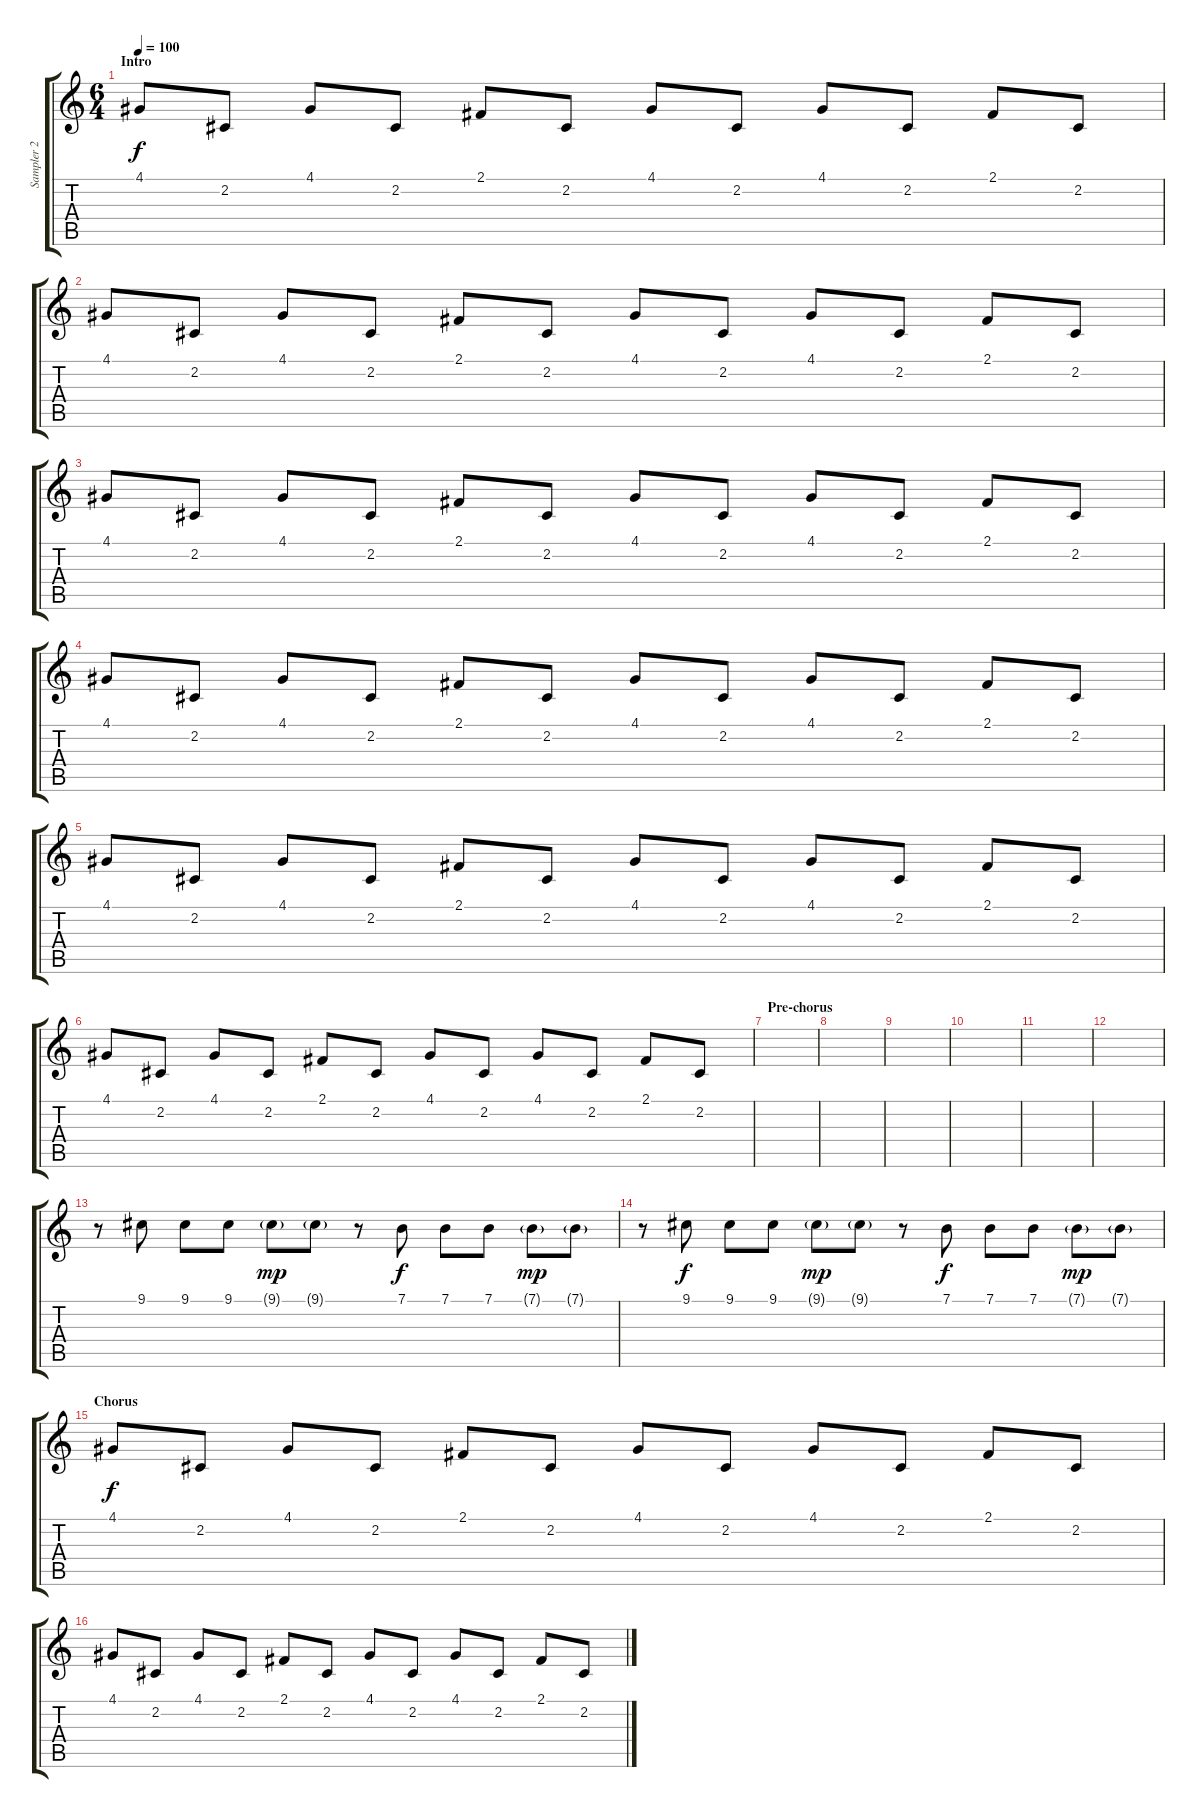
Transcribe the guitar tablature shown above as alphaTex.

\track ("Sampler 2" "Sampler 2") {instrument lead5charang}
\staff {score tabs}
\tuning (E4 B3 G3 D3 A2 E2) {hide}
\ts (6 4)
\section ("" "Intro")
\tempo 100
\clef g2
\ks c
4.1.8{dy f volume 6 instrument lead5charang} 2.2.8 4.1.8{volume 7} 2.2.8 2.1.8{volume 8} 2.2.8 4.1.8{volume 9} 2.2.8 4.1.8{volume 10} 2.2.8 2.1.8{volume 11} 2.2.8 |
4.1.8{volume 12} 2.2.8 4.1.8{volume 13} 2.2.8 2.1.8{volume 14} 2.2.8 4.1.8 2.2.8 4.1.8 2.2.8 2.1.8 2.2.8 |
4.1.8 2.2.8 4.1.8 2.2.8 2.1.8 2.2.8 4.1.8 2.2.8 4.1.8 2.2.8 2.1.8 2.2.8 |
4.1.8 2.2.8 4.1.8 2.2.8 2.1.8 2.2.8 4.1.8 2.2.8 4.1.8 2.2.8 2.1.8 2.2.8 |
4.1.8 2.2.8 4.1.8 2.2.8 2.1.8 2.2.8 4.1.8 2.2.8 4.1.8 2.2.8 2.1.8 2.2.8 |
4.1.8 2.2.8 4.1.8 2.2.8 2.1.8 2.2.8 4.1.8 2.2.8 4.1.8 2.2.8 2.1.8 2.2.8 |
\section ("" "Pre-chorus")
|
|
|
|
|
|
r.8 9.1.8{volume 12 instrument fx1rain} 9.1.8 9.1.8 9.1{g}.8{dy mp} 9.1{g}.8 r.8 7.1.8{dy f volume 12 instrument fx1rain} 7.1.8 7.1.8 7.1{g}.8{dy mp} 7.1{g}.8 |
r.8 9.1.8{dy f volume 12 instrument fx1rain} 9.1.8 9.1.8 9.1{g}.8{dy mp} 9.1{g}.8 r.8 7.1.8{dy f volume 12 instrument fx1rain} 7.1.8 7.1.8 7.1{g}.8{dy mp} 7.1{g}.8 |
\section ("" "Chorus")
4.1.8{dy f volume 14 instrument lead5charang} 2.2.8 4.1.8 2.2.8 2.1.8 2.2.8 4.1.8 2.2.8 4.1.8 2.2.8 2.1.8 2.2.8 |
4.1.8 2.2.8 4.1.8 2.2.8 2.1.8 2.2.8 4.1.8 2.2.8 4.1.8 2.2.8 2.1.8 2.2.8
